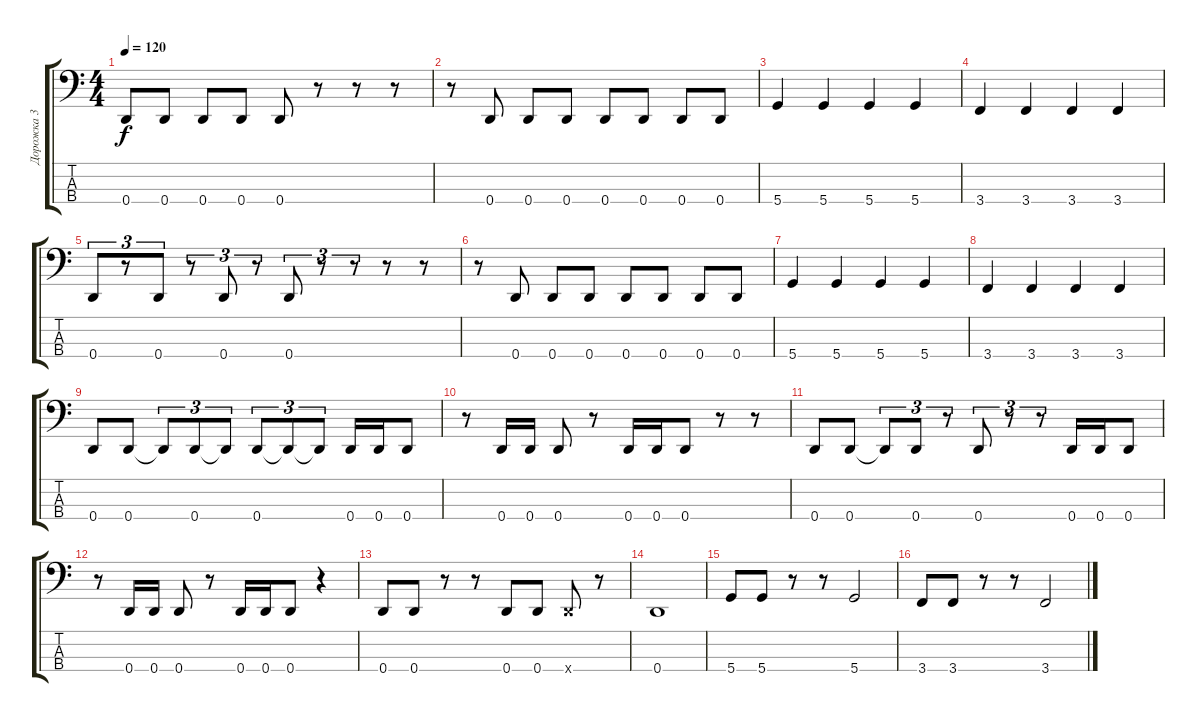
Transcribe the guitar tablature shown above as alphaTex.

\track ("Дорожка 3" "Дорожка 3") {instrument electricbassfinger}
\staff {score tabs}
\tuning (G2 D2 A1 D1) {hide}
\ts (4 4)
\tempo 120
\clef f4
\ks c
0.4.8{dy f} 0.4.8 0.4.8 0.4.8 0.4.8 r.8 r.8 r.8 |
r.8 0.4.8 0.4.8 0.4.8 0.4.8 0.4.8 0.4.8 0.4.8 |
5.4.4 5.4.4 5.4.4 5.4.4 |
3.4.4 3.4.4 3.4.4 3.4.4 |
0.4.8{tu (3 2)} r.8{tu (3 2)} 0.4.8{tu (3 2)} r.8{tu (3 2)} 0.4.8{tu (3 2)} r.8{tu (3 2)} 0.4.8{tu (3 2)} r.8{tu (3 2)} r.8{tu (3 2)} r.8 r.8 |
r.8 0.4.8 0.4.8 0.4.8 0.4.8 0.4.8 0.4.8 0.4.8 |
5.4.4 5.4.4 5.4.4 5.4.4 |
3.4.4 3.4.4 3.4.4 3.4.4 |
0.4.8 0.4.8 0.4{t}.8{tu (3 2)} 0.4.8{tu (3 2)} 0.4{t}.8{tu (3 2)} 0.4.8{tu (3 2)} 0.4{t}.8{tu (3 2)} 0.4{t}.8{tu (3 2)} 0.4.16 0.4.16 0.4.8 |
r.8 0.4.16 0.4.16 0.4.8 r.8 0.4.16 0.4.16 0.4.8 r.8 r.8 |
0.4.8 0.4.8 0.4{t}.8{tu (3 2)} 0.4.8{tu (3 2)} r.8{tu (3 2)} 0.4.8{tu (3 2)} r.8{tu (3 2)} r.8{tu (3 2)} 0.4.16 0.4.16 0.4.8 |
r.8 0.4.16 0.4.16 0.4.8 r.8 0.4.16 0.4.16 0.4.8 r.4 |
0.4.8 0.4.8 r.8 r.8 0.4.8 0.4.8 0.4{x}.8 r.8 |
0.4.1 |
5.4.8 5.4.8 r.8 r.8 5.4.2 |
3.4.8 3.4.8 r.8 r.8 3.4.2
